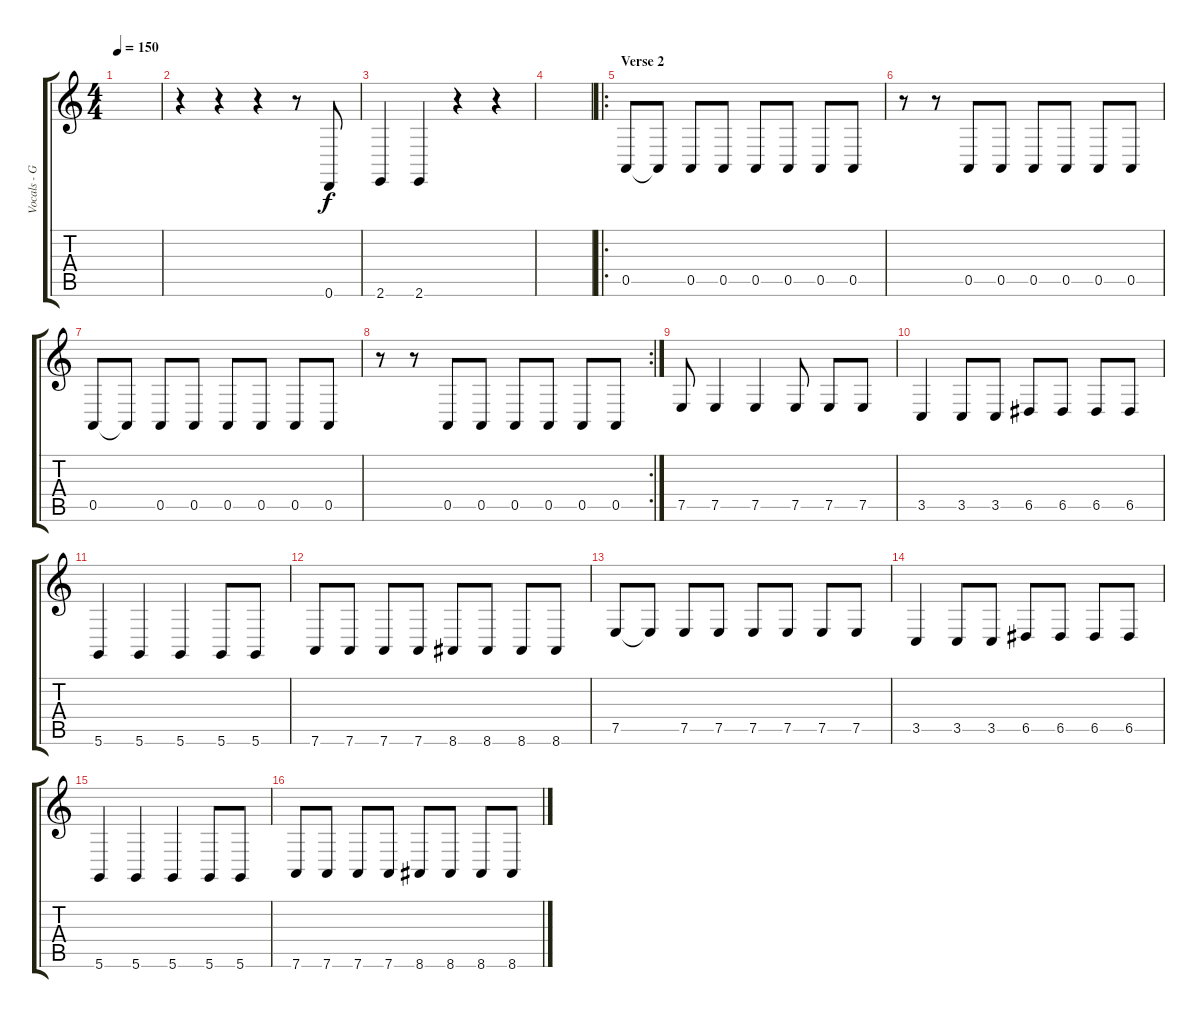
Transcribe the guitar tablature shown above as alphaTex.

\track ("Vocals - Guy" "Vocals - G") {instrument lead1square}
\staff {score tabs}
\tuning (E4 B3 G3 D3 A2 D2) {hide}
\ts (4 4)
\tempo 150
\clef g2
\ks c
|
r.4 r.4 r.4 r.8 0.6.8 |
2.6.4 2.6.4 r.4 r.4 |
|
\ro
\section ("" "Verse 2")
0.5.8 0.5{t}.8 0.5.8 0.5.8 0.5.8 0.5.8 0.5.8 0.5.8 |
r.8 r.8 0.5.8 0.5.8 0.5.8 0.5.8 0.5.8 0.5.8 |
0.5.8 0.5{t}.8 0.5.8 0.5.8 0.5.8 0.5.8 0.5.8 0.5.8 |
\rc 2
r.8 r.8 0.5.8 0.5.8 0.5.8 0.5.8 0.5.8 0.5.8 |
7.5.8{volume 0} 7.5.4{volume 9} 7.5.4 7.5.8 7.5.8 7.5.8 |
3.5.4 3.5.8 3.5.8 6.5.8 6.5.8 6.5.8 6.5.8 |
5.6.4 5.6.4 5.6.4 5.6.8 5.6.8 |
7.6.8 7.6.8 7.6.8 7.6.8 8.6.8 8.6.8 8.6.8 8.6.8 |
7.5.8{volume 16} 7.5{t}.8 7.5.8 7.5.8 7.5.8 7.5.8 7.5.8 7.5.8 |
3.5.4 3.5.8 3.5.8 6.5.8 6.5.8 6.5.8 6.5.8 |
5.6.4 5.6.4 5.6.4 5.6.8 5.6.8 |
7.6.8 7.6.8 7.6.8 7.6.8 8.6.8 8.6.8 8.6.8 8.6.8
